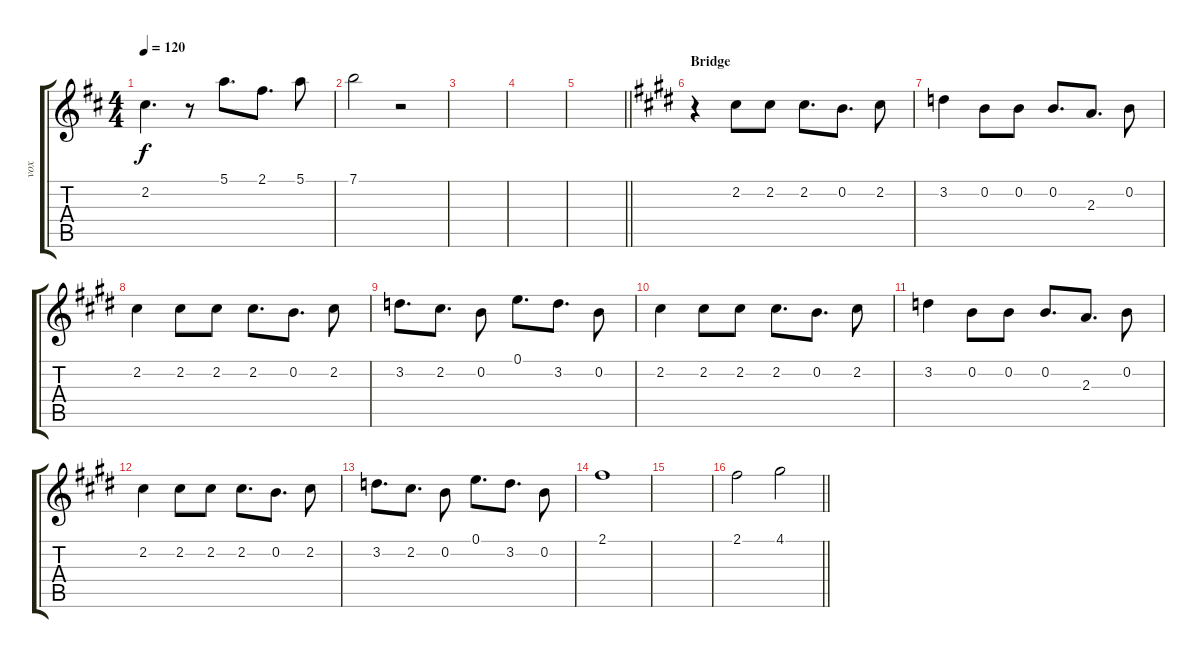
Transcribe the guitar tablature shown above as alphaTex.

\track ("vox" "vox") {instrument acousticguitarsteel}
\staff {score tabs}
\tuning (E4 B3 G3 D3 A2 E2) {hide}
\ts (4 4)
\tempo 120
\clef g2
\ks bminor
2.2.4{d dy f} r.8 5.1.8{d} 2.1.8{d} 5.1.8 |
7.1.2 r.2 |
|
|
\barLineRight lightlight
|
\section ("" "Bridge")
\ks c#minor
r.4 2.2.8 2.2.8 2.2.8{d} 0.2.8{d} 2.2.8 |
3.2.4 0.2.8 0.2.8 0.2.8{d} 2.3.8{d} 0.2.8 |
2.2.4 2.2.8 2.2.8 2.2.8{d} 0.2.8{d} 2.2.8 |
3.2.8{d} 2.2.8{d} 0.2.8 0.1.8{d} 3.2.8{d} 0.2.8 |
2.2.4 2.2.8 2.2.8 2.2.8{d} 0.2.8{d} 2.2.8 |
3.2.4 0.2.8 0.2.8 0.2.8{d} 2.3.8{d} 0.2.8 |
2.2.4 2.2.8 2.2.8 2.2.8{d} 0.2.8{d} 2.2.8 |
3.2.8{d} 2.2.8{d} 0.2.8 0.1.8{d} 3.2.8{d} 0.2.8 |
2.1.1 |
|
\barLineRight lightlight
2.1.2 4.1.2
